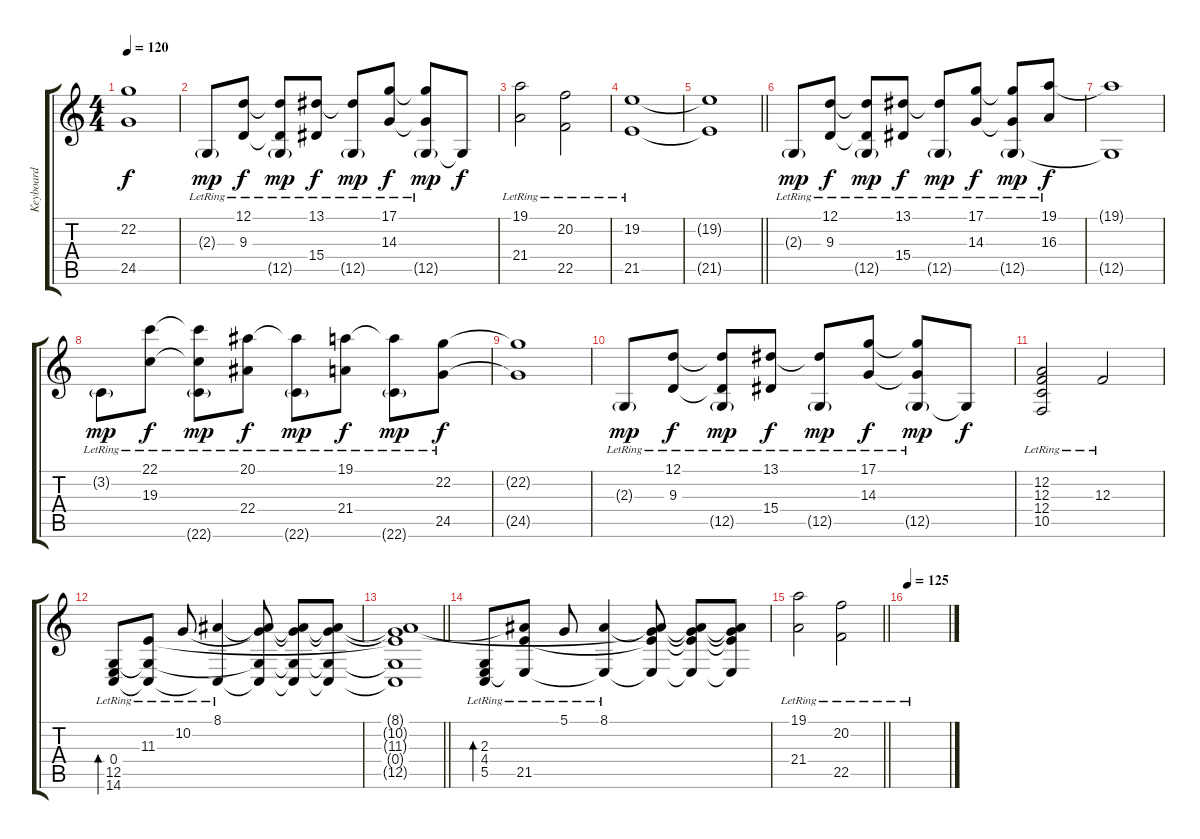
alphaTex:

\track ("Keyboard" "Keyboard") {instrument acousticgrandpiano}
\staff {score tabs}
\tuning (D4 A3 F3 C3 G2 D2) {hide}
\ts (4 4)
\tempo 120
\clef g2
\ks c
(22.2{t} 24.5{t}).1{dy f} |
2.3{g lr}.8{dy mp} (12.1{lr} 9.3{lr}).8{dy f} (12.1{t} 9.3{t} 12.5{g lr}).8{dy mp} (13.1{lr} 15.4{lr}).8{dy f} (13.1{t} 12.5{g lr}).8{dy mp} (17.1{lr} 14.3{lr}).8{dy f} (17.1{t} 14.3{t} 12.5{g lr}).8{dy mp} 12.5{t}.8{dy f} |
(19.1{lr} 21.4{lr}).2 (20.2{lr} 22.5{lr}).2 |
(19.2{lr} 21.5{lr}).1 |
\barLineRight lightlight
(19.2{t} 21.5{t}).1 |
2.3{g lr}.8{dy mp} (12.1{lr} 9.3{lr}).8{dy f} (12.1{t} 9.3{t} 12.5{g lr}).8{dy mp} (13.1{lr} 15.4{lr}).8{dy f} (13.1{t} 12.5{g lr}).8{dy mp} (17.1{lr} 14.3{lr}).8{dy f} (17.1{t} 14.3{t} 12.5{g lr}).8{dy mp} (19.1{lr} 16.3{lr}).8{dy f} |
(19.1{t} 12.5{t}).1 |
3.2{g lr}.8{dy mp} (22.1{lr} 19.3{lr}).8{dy f} (22.1{t} 19.3{t} 22.6{g lr}).8{dy mp} (20.1{lr} 22.4{lr}).8{dy f} (20.1{t} 22.6{g lr}).8{dy mp} (19.1{lr} 21.4{lr}).8{dy f} (19.1{t} 22.6{g lr}).8{dy mp} (22.2{lr} 24.5{lr}).8{dy f} |
(22.2{t} 24.5{t}).1 |
2.3{g lr}.8{dy mp} (12.1{lr} 9.3{lr}).8{dy f} (12.1{t} 9.3{t} 12.5{g lr}).8{dy mp} (13.1{lr} 15.4{lr}).8{dy f} (13.1{t} 12.5{g lr}).8{dy mp} (17.1{lr} 14.3{lr}).8{dy f} (17.1{t} 14.3{t} 12.5{g lr}).8{dy mp} 12.5{t}.8{dy f} |
(12.2{lr} 12.3{lr} 12.4{lr} 10.5{lr}).2 12.3{lr}.2 |
(0.4{lr} 12.5{lr} 14.6{lr}).8{bd 240} (11.3{lr} 0.4{lr t} 12.5{lr t}).8 10.2{lr}.8 (8.1{lr} 0.4{t}).4 (8.1{t} 10.2{t} 0.4{t} 12.5{t}).8 (8.1{t} 10.2{t} 0.4{t} 12.5{t}).8 (8.1{t} 10.2{t} 0.4{t} 12.5{t}).8 |
\barLineRight lightlight
(8.1{t} 10.2{t} 11.3{t} 0.4{t} 12.5{t}).1 |
(2.3{lr} 4.4{lr} 5.5{lr}).8{bd 240} (8.1{lr t} 4.4{t} 21.5{lr}).8 5.1{lr}.8 (8.1{lr} 4.4{t}).4 (8.1{t} 10.2{t} 4.4{t} 21.5{t}).8 (8.1{t} 10.2{t} 4.4{t} 21.5{t}).8 (8.1{t} 10.2{t} 4.4{t} 21.5{t}).8 |
\barLineRight lightlight
(19.1{lr} 21.4{lr}).2 (20.2{lr} 22.5{lr}).2 |
\tempo 125
